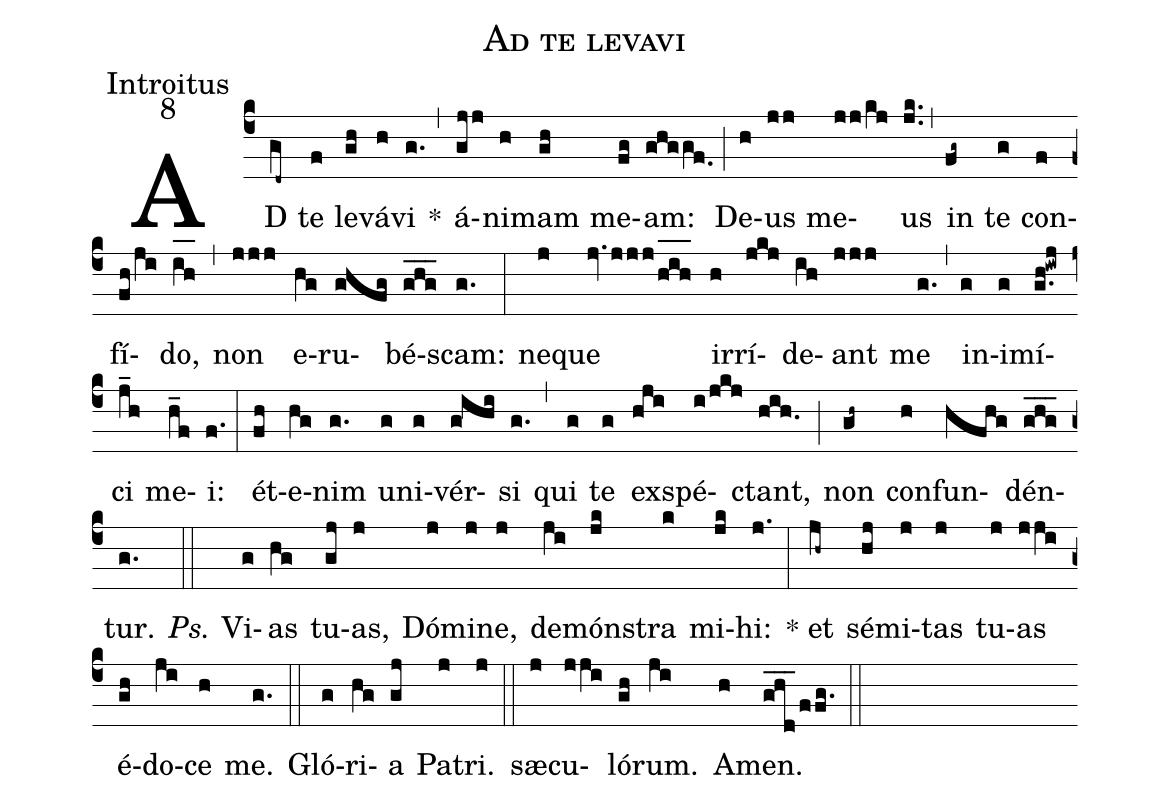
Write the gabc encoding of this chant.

name:Ad te levavi;
office-part:Introitus;
mode:8;
%%
(c4) AD(gd~) te(f) le(gh)vá(h)vi(g.) *(,) á(gjj)ni(h)mam(gh) me(fg)am:(ghggf.0) (;) De(h)us(jj) me(jj/kj)us(jk..) (,) in(fg~) te(g) con(f)fí(fh/ji)do,(i_[oh:h]h_[oh:h]) (,) non(jjj) e(hg)ru(ghfg)bé(ghg___)scam:(g.) (:) ne(j)que(jv.jjj/h_[oh:h]i_[oh:h]h_[oh:h]) ir(h)rí(jkj)de(ih)ant(jjj) me(g.) (,) in(g)i(g)mí(g.h!iwj)ci(j_h) me(h_f)i:(f.) (:) ét(fh)e(hg)nim(g.) u(g)ni(g)vér(g!ihi)si(g.) (,) qui(g) te(g) ex(hji)spé(i/jkj)ctant,(hih.) (;) non(gh~) con(h)fun(hfhg)dén(ghg___)tur.(g.) (::) <i>Ps.</i> Vi(g)as(hg) tu(gj)as,(j) Dó(j)mi(j)ne,(j) de(ji)món(jk)stra(k) mi(jk)hi:(j.) (:) * et(jh~) sé(hj)mi(j)tas(j) tu(j)as(jji) é(gh)do(ji)ce(h) me.(g.) (::) Gló(g)ri(hg)a(gj) Pa(j)tri.(j) (::) <eu>sæ(j)cu(jji)ló(gh)rum.(ji) A(h)men.</eu>(ghd___/ffg.) (::)
